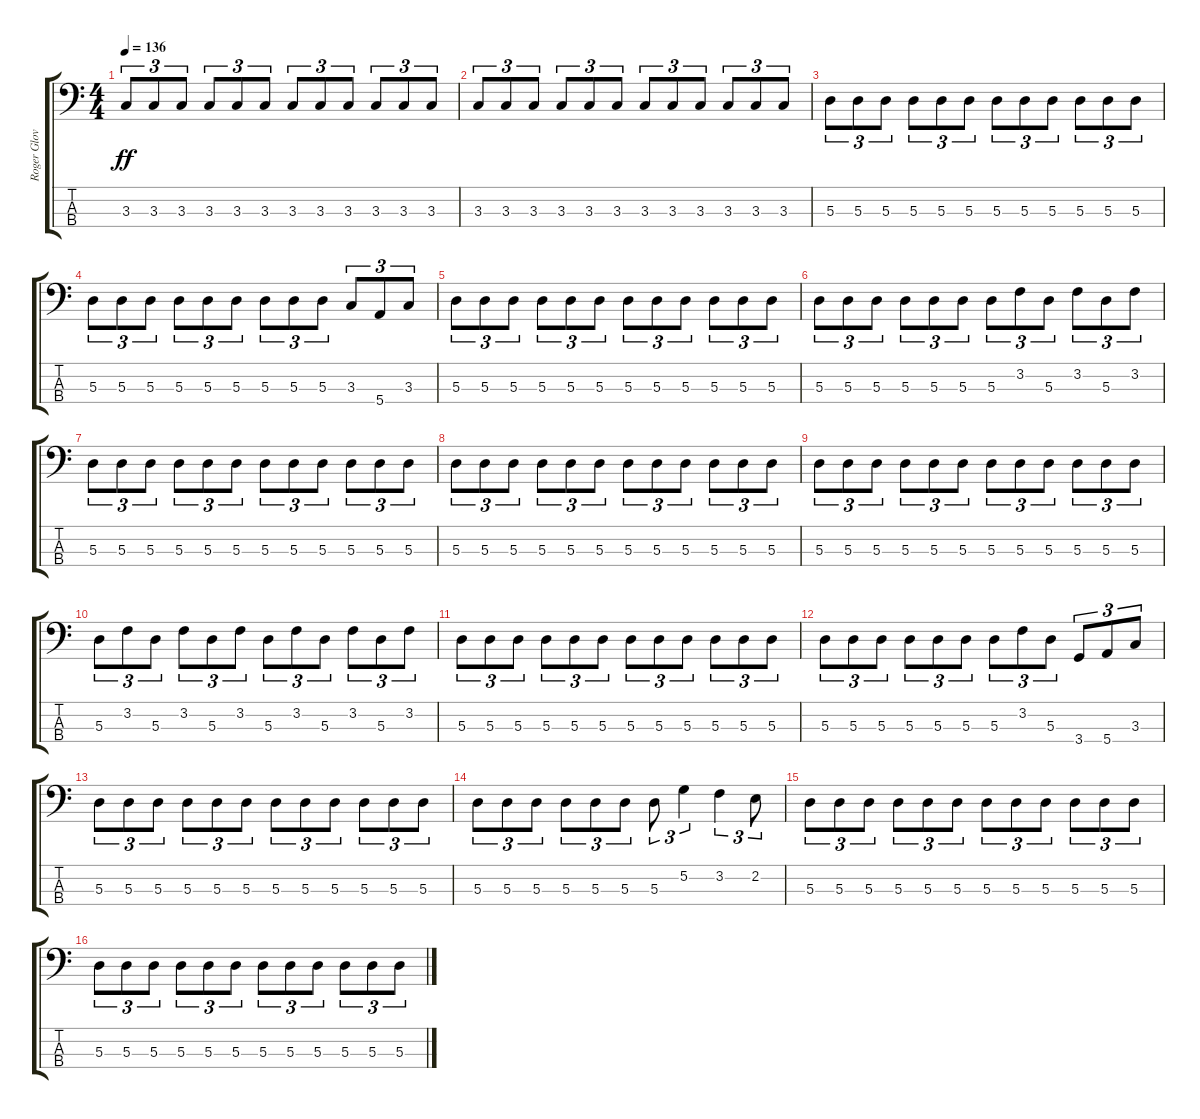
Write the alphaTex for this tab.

\track ("Roger Glover" "Roger Glov") {instrument electricbassfinger}
\staff {score tabs}
\tuning (G2 D2 A1 E1) {hide}
\ts (4 4)
\tempo 136
\clef f4
\ks c
3.3.8{tu (3 2) dy ff} 3.3.8{tu (3 2)} 3.3.8{tu (3 2)} 3.3.8{tu (3 2)} 3.3.8{tu (3 2)} 3.3.8{tu (3 2)} 3.3.8{tu (3 2)} 3.3.8{tu (3 2)} 3.3.8{tu (3 2)} 3.3.8{tu (3 2)} 3.3.8{tu (3 2)} 3.3.8{tu (3 2)} |
3.3.8{tu (3 2)} 3.3.8{tu (3 2)} 3.3.8{tu (3 2)} 3.3.8{tu (3 2)} 3.3.8{tu (3 2)} 3.3.8{tu (3 2)} 3.3.8{tu (3 2)} 3.3.8{tu (3 2)} 3.3.8{tu (3 2)} 3.3.8{tu (3 2)} 3.3.8{tu (3 2)} 3.3.8{tu (3 2)} |
5.3.8{tu (3 2)} 5.3.8{tu (3 2)} 5.3.8{tu (3 2)} 5.3.8{tu (3 2)} 5.3.8{tu (3 2)} 5.3.8{tu (3 2)} 5.3.8{tu (3 2)} 5.3.8{tu (3 2)} 5.3.8{tu (3 2)} 5.3.8{tu (3 2)} 5.3.8{tu (3 2)} 5.3.8{tu (3 2)} |
5.3.8{tu (3 2)} 5.3.8{tu (3 2)} 5.3.8{tu (3 2)} 5.3.8{tu (3 2)} 5.3.8{tu (3 2)} 5.3.8{tu (3 2)} 5.3.8{tu (3 2)} 5.3.8{tu (3 2)} 5.3.8{tu (3 2)} 3.3.8{tu (3 2)} 5.4.8{tu (3 2)} 3.3.8{tu (3 2)} |
5.3.8{tu (3 2)} 5.3.8{tu (3 2)} 5.3.8{tu (3 2)} 5.3.8{tu (3 2)} 5.3.8{tu (3 2)} 5.3.8{tu (3 2)} 5.3.8{tu (3 2)} 5.3.8{tu (3 2)} 5.3.8{tu (3 2)} 5.3.8{tu (3 2)} 5.3.8{tu (3 2)} 5.3.8{tu (3 2)} |
5.3.8{tu (3 2)} 5.3.8{tu (3 2)} 5.3.8{tu (3 2)} 5.3.8{tu (3 2)} 5.3.8{tu (3 2)} 5.3.8{tu (3 2)} 5.3.8{tu (3 2)} 3.2.8{tu (3 2)} 5.3.8{tu (3 2)} 3.2.8{tu (3 2)} 5.3.8{tu (3 2)} 3.2.8{tu (3 2)} |
5.3.8{tu (3 2)} 5.3.8{tu (3 2)} 5.3.8{tu (3 2)} 5.3.8{tu (3 2)} 5.3.8{tu (3 2)} 5.3.8{tu (3 2)} 5.3.8{tu (3 2)} 5.3.8{tu (3 2)} 5.3.8{tu (3 2)} 5.3.8{tu (3 2)} 5.3.8{tu (3 2)} 5.3.8{tu (3 2)} |
5.3.8{tu (3 2)} 5.3.8{tu (3 2)} 5.3.8{tu (3 2)} 5.3.8{tu (3 2)} 5.3.8{tu (3 2)} 5.3.8{tu (3 2)} 5.3.8{tu (3 2)} 5.3.8{tu (3 2)} 5.3.8{tu (3 2)} 5.3.8{tu (3 2)} 5.3.8{tu (3 2)} 5.3.8{tu (3 2)} |
5.3.8{tu (3 2)} 5.3.8{tu (3 2)} 5.3.8{tu (3 2)} 5.3.8{tu (3 2)} 5.3.8{tu (3 2)} 5.3.8{tu (3 2)} 5.3.8{tu (3 2)} 5.3.8{tu (3 2)} 5.3.8{tu (3 2)} 5.3.8{tu (3 2)} 5.3.8{tu (3 2)} 5.3.8{tu (3 2)} |
5.3.8{tu (3 2)} 3.2.8{tu (3 2)} 5.3.8{tu (3 2)} 3.2.8{tu (3 2)} 5.3.8{tu (3 2)} 3.2.8{tu (3 2)} 5.3.8{tu (3 2)} 3.2.8{tu (3 2)} 5.3.8{tu (3 2)} 3.2.8{tu (3 2)} 5.3.8{tu (3 2)} 3.2.8{tu (3 2)} |
5.3.8{tu (3 2)} 5.3.8{tu (3 2)} 5.3.8{tu (3 2)} 5.3.8{tu (3 2)} 5.3.8{tu (3 2)} 5.3.8{tu (3 2)} 5.3.8{tu (3 2)} 5.3.8{tu (3 2)} 5.3.8{tu (3 2)} 5.3.8{tu (3 2)} 5.3.8{tu (3 2)} 5.3.8{tu (3 2)} |
5.3.8{tu (3 2)} 5.3.8{tu (3 2)} 5.3.8{tu (3 2)} 5.3.8{tu (3 2)} 5.3.8{tu (3 2)} 5.3.8{tu (3 2)} 5.3.8{tu (3 2)} 3.2.8{tu (3 2)} 5.3.8{tu (3 2)} 3.4.8{tu (3 2)} 5.4.8{tu (3 2)} 3.3.8{tu (3 2)} |
5.3.8{tu (3 2)} 5.3.8{tu (3 2)} 5.3.8{tu (3 2)} 5.3.8{tu (3 2)} 5.3.8{tu (3 2)} 5.3.8{tu (3 2)} 5.3.8{tu (3 2)} 5.3.8{tu (3 2)} 5.3.8{tu (3 2)} 5.3.8{tu (3 2)} 5.3.8{tu (3 2)} 5.3.8{tu (3 2)} |
5.3.8{tu (3 2)} 5.3.8{tu (3 2)} 5.3.8{tu (3 2)} 5.3.8{tu (3 2)} 5.3.8{tu (3 2)} 5.3.8{tu (3 2)} 5.3.8{tu (3 2)} 5.2.4{tu (3 2)} 3.2.4{tu (3 2)} 2.2.8{tu (3 2)} |
5.3.8{tu (3 2)} 5.3.8{tu (3 2)} 5.3.8{tu (3 2)} 5.3.8{tu (3 2)} 5.3.8{tu (3 2)} 5.3.8{tu (3 2)} 5.3.8{tu (3 2)} 5.3.8{tu (3 2)} 5.3.8{tu (3 2)} 5.3.8{tu (3 2)} 5.3.8{tu (3 2)} 5.3.8{tu (3 2)} |
5.3.8{tu (3 2)} 5.3.8{tu (3 2)} 5.3.8{tu (3 2)} 5.3.8{tu (3 2)} 5.3.8{tu (3 2)} 5.3.8{tu (3 2)} 5.3.8{tu (3 2)} 5.3.8{tu (3 2)} 5.3.8{tu (3 2)} 5.3.8{tu (3 2)} 5.3.8{tu (3 2)} 5.3.8{tu (3 2)}
